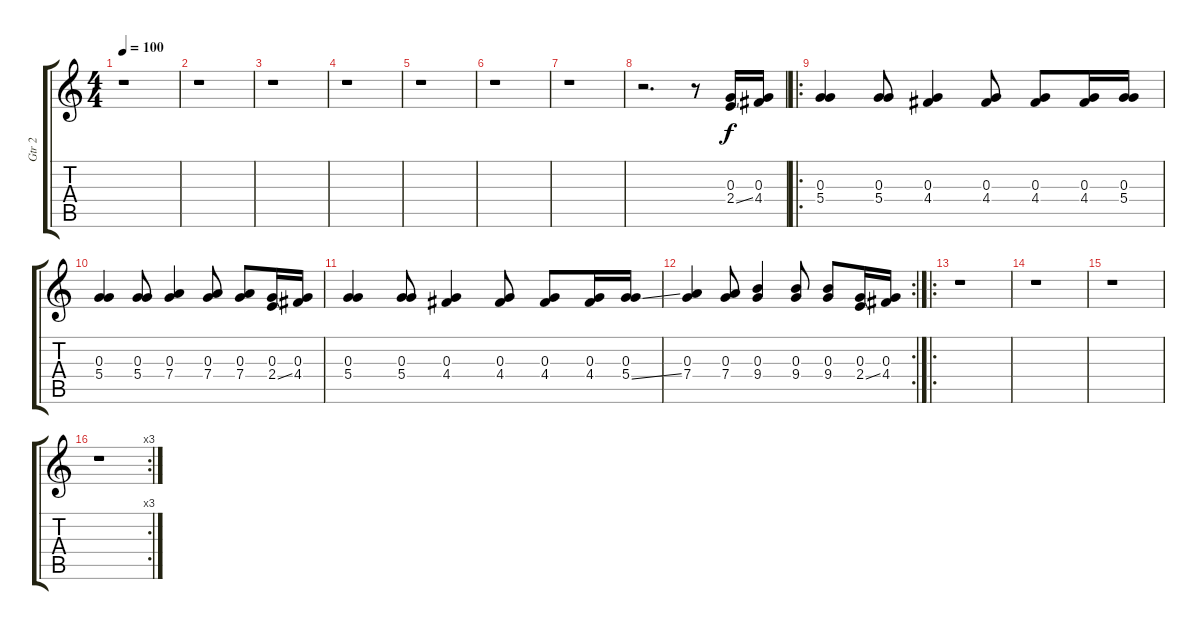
\track ("Gtr 2" "Gtr 2") {instrument acousticguitarnylon}
\staff {score tabs}
\tuning (E4 B3 G3 D3 A2 D2) {hide}
\ts (4 4)
\tempo 100
\clef g2
\ks c
r.1{dy f instrument acousticguitarnylon} |
r.1 |
r.1 |
r.1 |
r.1 |
r.1 |
r.1 |
r.2{d} r.8 (0.3 2.4{ss}).16 (0.3 4.4).16 |
\ro
(0.3 5.4).4 (0.3 5.4).8 (0.3 4.4).4 (0.3 4.4).8 (0.3 4.4).8 (0.3 4.4).16 (0.3 5.4).16 |
(0.3 5.4).4 (0.3 5.4).8 (0.3 7.4).4 (0.3 7.4).8 (0.3 7.4).8 (0.3 2.4{ss}).16 (0.3 4.4).16 |
(0.3 5.4).4 (0.3 5.4).8 (0.3 4.4).4 (0.3 4.4).8 (0.3 4.4).8 (0.3 4.4).16 (0.3 5.4{ss}).16 |
\rc 2
(0.3 7.4).4 (0.3 7.4).8 (0.3 9.4).4 (0.3 9.4).8 (0.3 9.4).8 (0.3 2.4{ss}).16 (0.3 4.4).16 |
\ro
r.1 |
r.1 |
r.1 |
\rc 3
r.1
